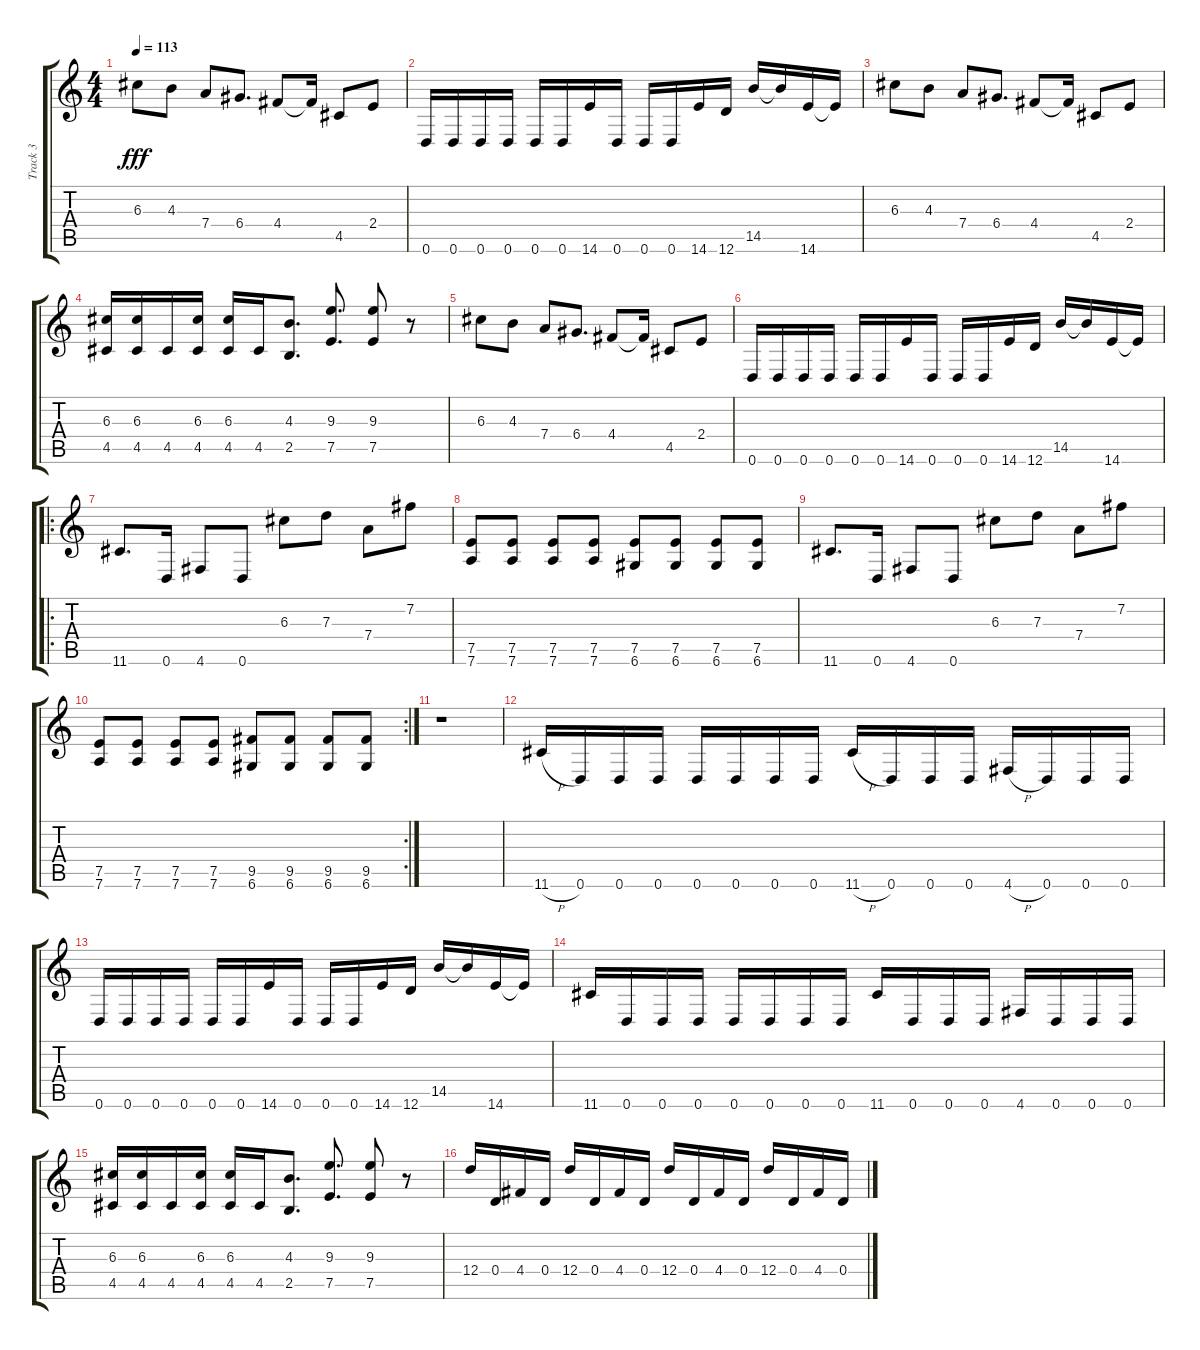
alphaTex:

\track ("Track 3" "Track 3") {instrument overdrivenguitar}
\staff {score tabs}
\tuning (E4 B3 G3 D3 A2 D2) {hide}
\ts (4 4)
\tempo 113
\clef g2
\ks c
6.3.8{dy fff} 4.3.8 7.4.8 6.4.8{d} 4.4.8 4.4{t}.16 4.5.8 2.4.8 |
0.6.16 0.6.16 0.6.16 0.6.16 0.6.16 0.6.16 14.6.16 0.6.16 0.6.16 0.6.16 14.6.16 12.6.16 14.5.16 14.5{t}.16 14.6.16 14.6{t}.16 |
6.3.8 4.3.8 7.4.8 6.4.8{d} 4.4.8 4.4{t}.16 4.5.8 2.4.8 |
(6.3 4.5).16 (6.3 4.5).16 4.5.16 (6.3 4.5).16 (6.3 4.5).16 4.5.16 (4.3 2.5).8{d} (9.3 7.5).8{d} (9.3 7.5).8 r.8 |
6.3.8 4.3.8 7.4.8 6.4.8{d} 4.4.8 4.4{t}.16 4.5.8 2.4.8 |
0.6.16 0.6.16 0.6.16 0.6.16 0.6.16 0.6.16 14.6.16 0.6.16 0.6.16 0.6.16 14.6.16 12.6.16 14.5.16 14.5{t}.16 14.6.16 14.6{t}.16 |
\ro
11.6.8{d} 0.6.16 4.6.8 0.6.8 6.3.8 7.3.8 7.4.8 7.2.8 |
(7.5 7.6).8 (7.5 7.6).8 (7.5 7.6).8 (7.5 7.6).8 (7.5 6.6).8 (7.5 6.6).8 (7.5 6.6).8 (7.5 6.6).8 |
11.6.8{d} 0.6.16 4.6.8 0.6.8 6.3.8 7.3.8 7.4.8 7.2.8 |
\rc 2
(7.5 7.6).8 (7.5 7.6).8 (7.5 7.6).8 (7.5 7.6).8 (9.5 6.6).8 (9.5 6.6).8 (9.5 6.6).8 (9.5 6.6).8 |
r.1 |
11.6{h}.16 0.6.16 0.6.16 0.6.16 0.6.16 0.6.16 0.6.16 0.6.16 11.6{h}.16 0.6.16 0.6.16 0.6.16 4.6{h}.16 0.6.16 0.6.16 0.6.16 |
0.6.16 0.6.16 0.6.16 0.6.16 0.6.16 0.6.16 14.6.16 0.6.16 0.6.16 0.6.16 14.6.16 12.6.16 14.5.16 14.5{t}.16 14.6.16 14.6{t}.16 |
11.6.16 0.6.16 0.6.16 0.6.16 0.6.16 0.6.16 0.6.16 0.6.16 11.6.16 0.6.16 0.6.16 0.6.16 4.6.16 0.6.16 0.6.16 0.6.16 |
(6.3 4.5).16 (6.3 4.5).16 4.5.16 (6.3 4.5).16 (6.3 4.5).16 4.5.16 (4.3 2.5).8{d} (9.3 7.5).8{d} (9.3 7.5).8 r.8 |
12.4.16 0.4.16 4.4.16 0.4.16 12.4.16 0.4.16 4.4.16 0.4.16 12.4.16 0.4.16 4.4.16 0.4.16 12.4.16 0.4.16 4.4.16 0.4.16
